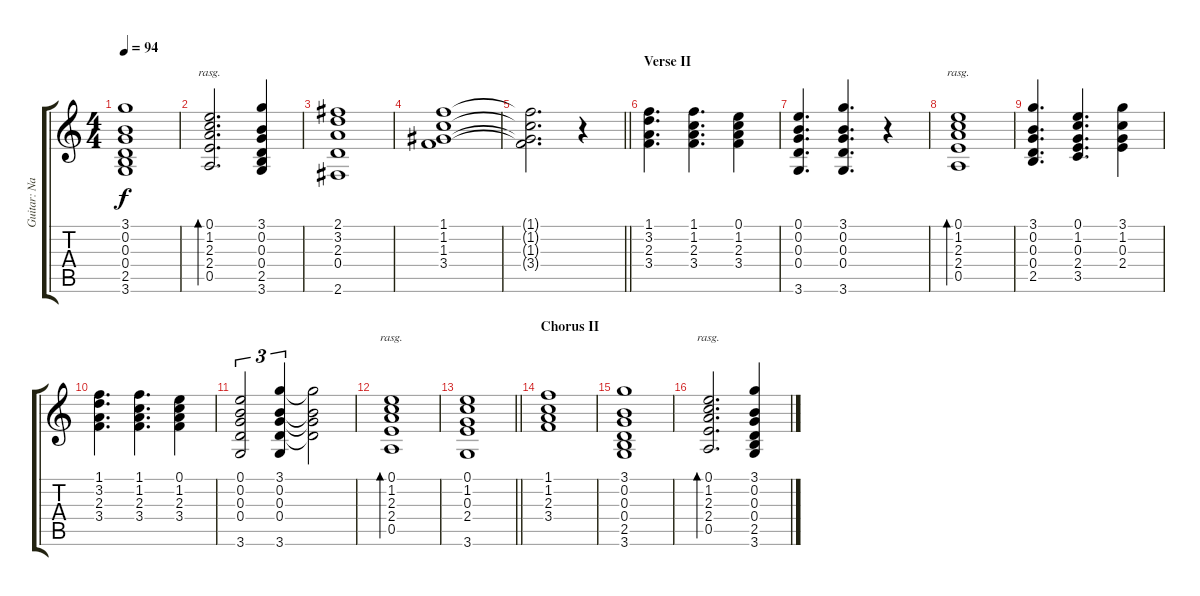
\track ("Guitar: Nancy" "Guitar: Na") {instrument electricguitarclean}
\staff {score tabs}
\tuning (E4 B3 G3 D3 A2 E2) {hide}
\ts (4 4)
\tempo 94
\clef g2
\ks c
(3.1 0.2 0.3 0.4 2.5 3.6).1{dy f} |
(0.1 1.2 2.3 2.4 0.5).2{d bd 480 rasg ii} (3.1 0.2 0.3 0.4 2.5 3.6).4 |
(2.1 3.2 2.3 0.4 2.6).1 |
(1.1 1.2 1.3 3.4).1 |
\barLineRight lightlight
(1.1{t} 1.2{t} 1.3{t} 3.4{t}).2{d} r.4 |
\section ("" "Verse II")
(1.1 3.2 2.3 3.4).4{d} (1.1 1.2 2.3 3.4).4{d} (0.1 1.2 2.3 3.4).4 |
(0.1 0.2 0.3 0.4 3.6).4{d} (3.1 0.2 0.3 0.4 3.6).4{d} r.4 |
(0.1 1.2 2.3 2.4 0.5).1{bd 480 rasg ii} |
(3.1 0.2 0.3 0.4 2.5).4{d} (0.1 1.2 0.3 2.4 3.5).4{d} (3.1 1.2 0.3 2.4).4 |
(1.1 3.2 2.3 3.4).4{d} (1.1 1.2 2.3 3.4).4{d} (0.1 1.2 2.3 3.4).4 |
(0.1 0.2 0.3 0.4 3.6).2{tu (3 2)} (3.1 0.2 0.3 0.4 3.6).4{tu (3 2)} (3.1{t} 0.2{t} 0.3{t} 0.4{t}).2 |
(0.1 1.2 2.3 2.4 0.5).1{bd 480 rasg ii} |
\barLineRight lightlight
(0.1 1.2 0.3 2.4 3.6).1 |
\section ("" "Chorus II")
(1.1 1.2 2.3 3.4).1 |
(3.1 0.2 0.3 0.4 2.5 3.6).1 |
(0.1 1.2 2.3 2.4 0.5).2{d bd 480 rasg ii} (3.1 0.2 0.3 0.4 2.5 3.6).4
